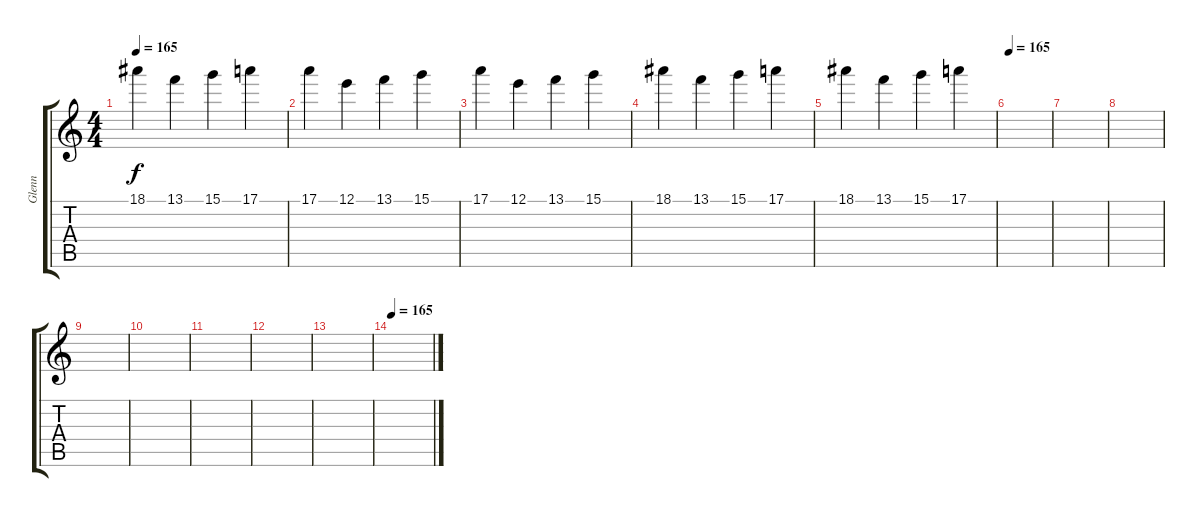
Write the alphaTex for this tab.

\track ("Glenn" "Glenn") {instrument distortionguitar}
\staff {score tabs}
\tuning (E4 B3 G3 D3 A2 D2) {hide}
\ts (4 4)
\tempo 165
\clef g2
\ks c
18.1.4{dy f} 13.1.4 15.1.4 17.1.4 |
17.1.4 12.1.4 13.1.4 15.1.4 |
17.1.4 12.1.4 13.1.4 15.1.4 |
18.1.4 13.1.4 15.1.4 17.1.4 |
18.1.4 13.1.4 15.1.4 17.1.4 |
\tempo 165
|
|
|
|
|
|
|
|
\tempo 165
